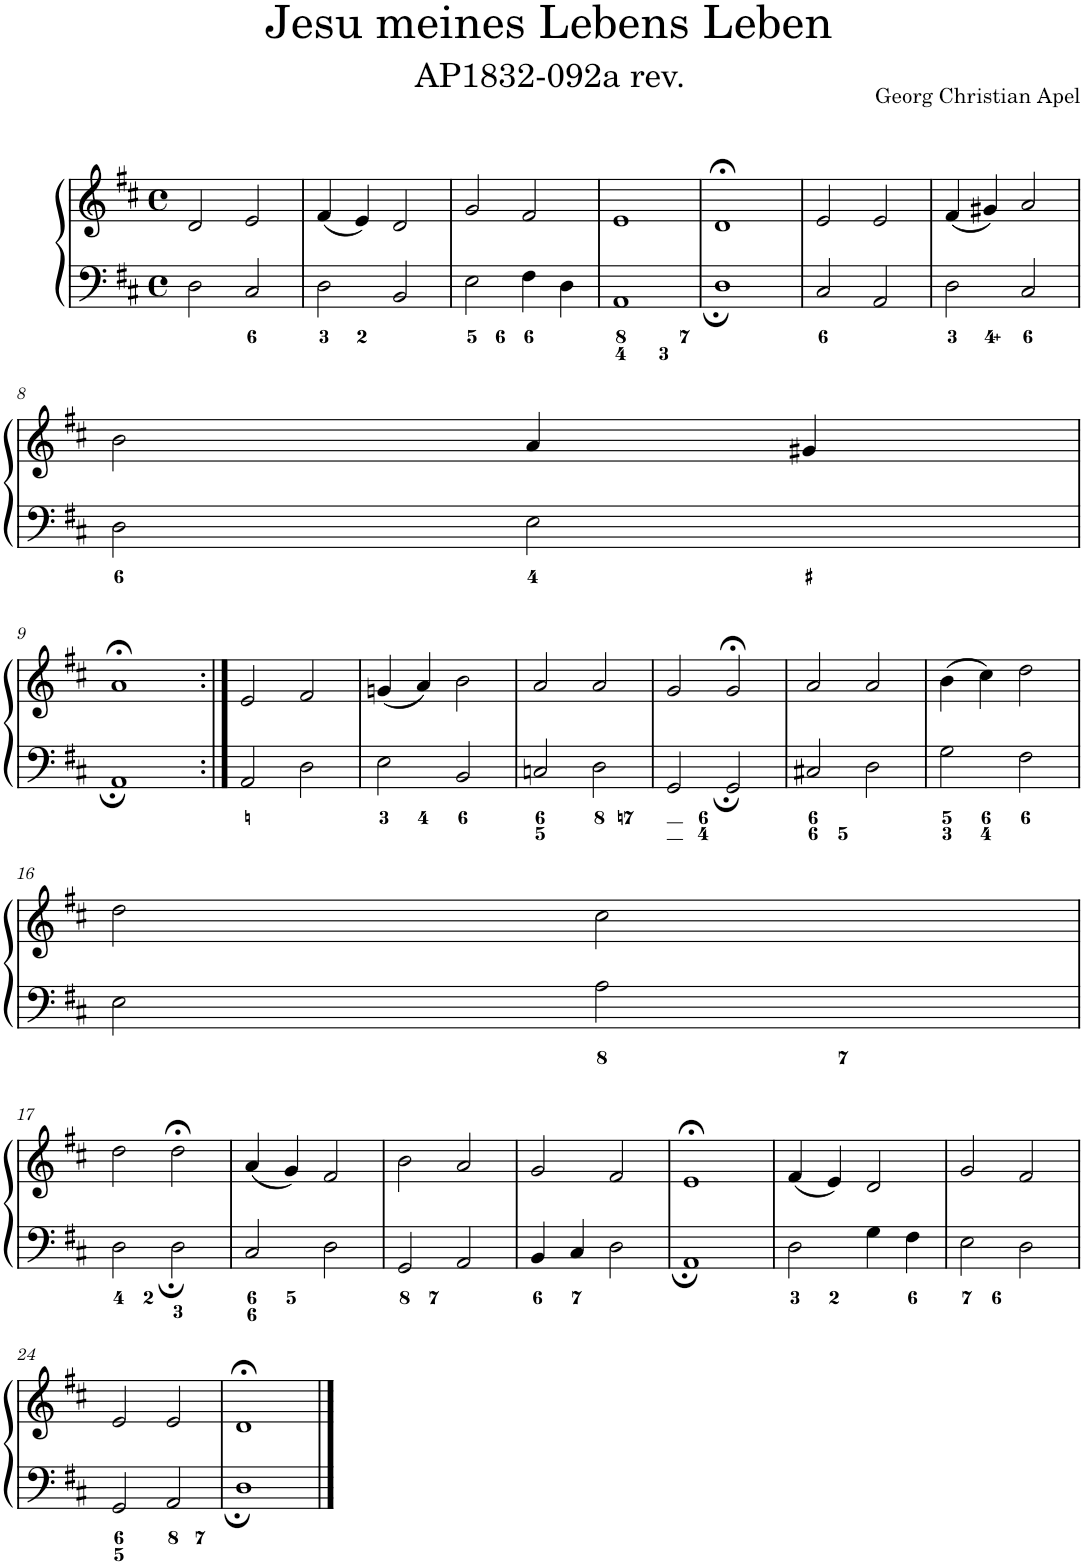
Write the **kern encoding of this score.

**kern	**kern
*part1	*part1
*staff2	*staff1
*I"Piano	*
*I'Pno.	*
*clefF4	*clefG2
*k[f#c#]	*k[f#c#]
*M4/4	*M4/4
*met(c)	*met(c)
=1	=1
2D\	2d/
2C#/	2e/
=2	=2
2D\	(4f#/
.	4e/)
2BB/	2d/
=3	=3
2E\	2g/
4F#\	2f#/
4D\	.
=4	=4
1AA	1e
=5	=5
1D	1d;<
=6	=6
2C#/	2e/
2AA/	2e/
=7	=7
2D\	(4f#/
.	4g#X/)
2C#/	2a/
!!LO:LB:g=z
=8	=8
2D\	2b\
2E\	4a/
.	4g#X/
!!LO:LB:g=z
=9	=9
1AA	1a;<
=10:|!	=10:|!
2AA/	2e/
2D\	2f#/
=11	=11
2E\	(4gn/
.	4a/)
2BB/	2b\
=12	=12
2Cn/	2a/
2D\	2a/
=13	=13
2GG/	2g/
2GG/	2g;</
=14	=14
2C#X/	2a/
2D\	2a/
=15	=15
2G\	(4b\
.	4cc#\)
2F#\	2dd\
!!LO:LB:g=z
=16	=16
2E\	2dd\
2A\	2cc#\
!!LO:LB:g=z
=17	=17
2D\	2dd\
2D\	2dd;<\
=18	=18
2C#/	(4a/
.	4g/)
2D\	2f#/
=19	=19
2GG/	2b\
2AA/	2a/
=20	=20
4BB/	2g/
4C#/	.
2D\	2f#/
=21	=21
1AA	1e;<
=22	=22
2D\	(4f#/
.	4e/)
4G\	2d/
4F#\	.
=23	=23
2E\	2g/
2D\	2f#/
!!LO:LB:g=z
=24	=24
2GG/	2e/
2AA/	2e/
=25	=25
1D	1d;<
==	==
*-	*-
